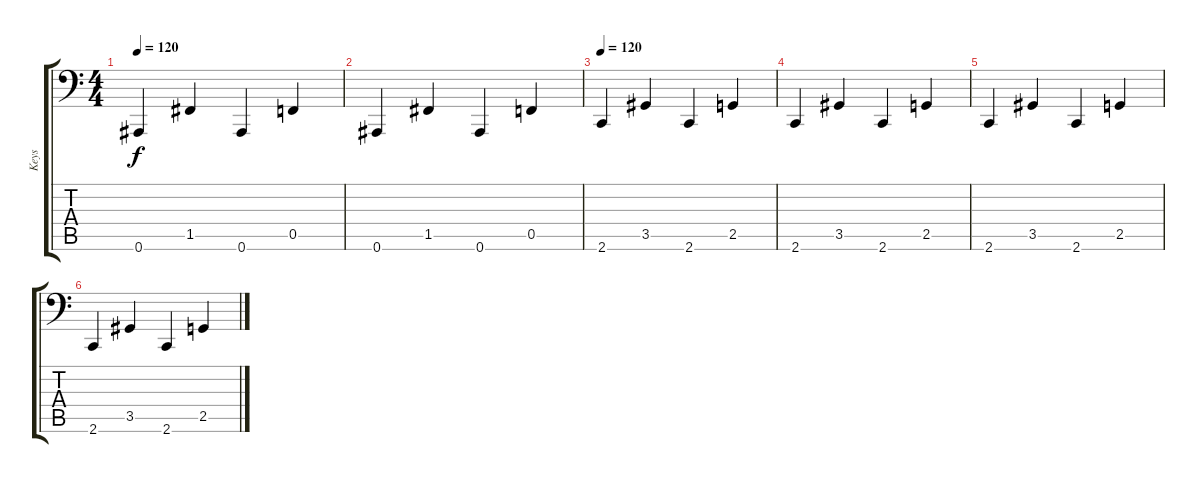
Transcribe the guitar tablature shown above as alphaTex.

\track ("Keys" "Keys") {instrument synthstrings1}
\staff {score tabs}
\tuning (C4 G3 Eb3 Bb2 F2 Bb1) {hide}
\ts (4 4)
\tempo 120
\clef f4
\ks c
0.6.4{dy f} 1.5.4 0.6.4 0.5.4 |
0.6.4 1.5.4 0.6.4 0.5.4 |
\tempo 120
2.6.4 3.5.4 2.6.4 2.5.4 |
2.6.4 3.5.4 2.6.4 2.5.4 |
2.6.4 3.5.4 2.6.4 2.5.4 |
2.6.4 3.5.4 2.6.4 2.5.4
